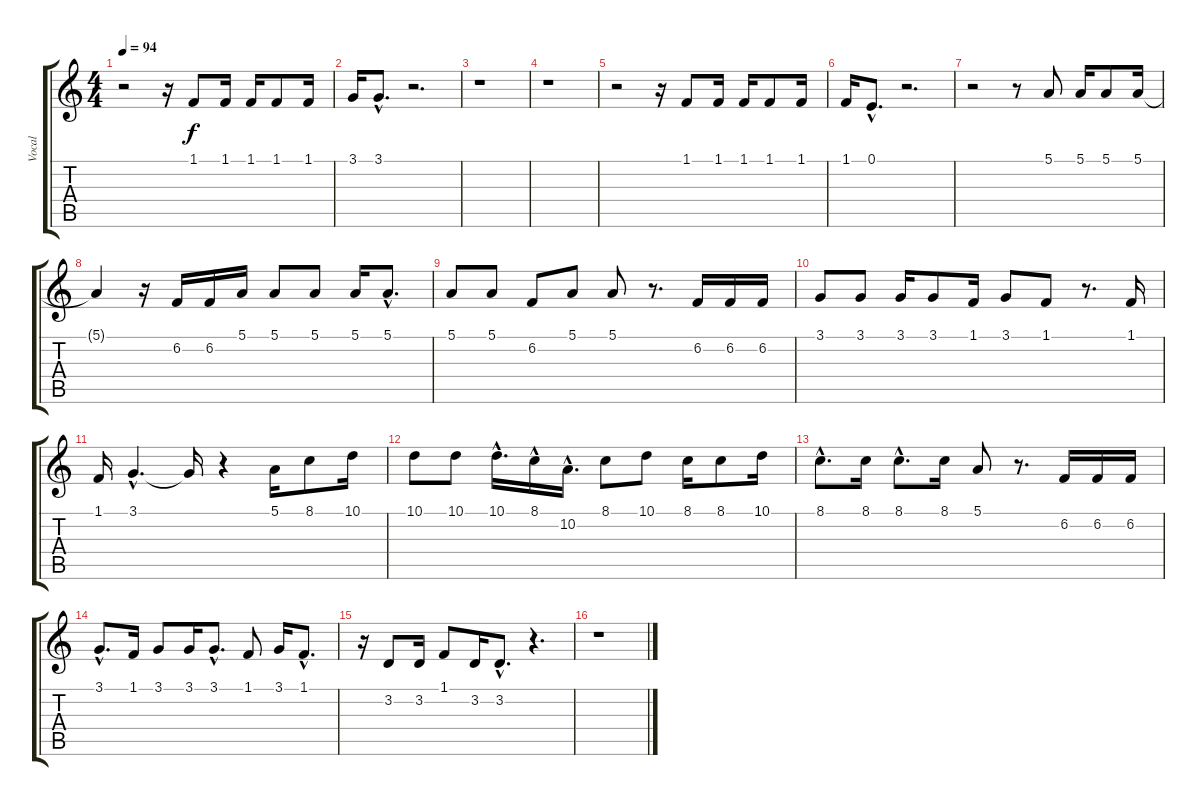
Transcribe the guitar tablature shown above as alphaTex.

\track ("Vocal" "Vocal") {instrument accordion}
\staff {score tabs}
\tuning (E4 B3 G3 D3 A2 E2) {hide}
\ts (4 4)
\tempo 94
\clef g2
\ks c
r.2{dy f} r.16 1.1.8 1.1.16 1.1.16 1.1.8 1.1.16 |
3.1.16 3.1{hac}.8{d} r.2{d} |
r.1 |
r.1 |
r.2 r.16 1.1.8 1.1.16 1.1.16 1.1.8 1.1.16 |
1.1.16 0.1{hac}.8{d} r.2{d} |
r.2 r.8 5.1.8 5.1.16 5.1.8 5.1.16 |
5.1{t}.4 r.16 6.2.16 6.2.16 5.1.16 5.1.8 5.1.8 5.1.16 5.1{hac}.8{d} |
5.1.8 5.1.8 6.2.8 5.1.8 5.1.8 r.8{d} 6.2.16 6.2.16 6.2.16 |
3.1.8 3.1.8 3.1.16 3.1.8 1.1.16 3.1.8 1.1.8 r.8{d} 1.1.16 |
1.1.16 3.1{hac}.4{d} 3.1{t}.16 r.4 5.1.16 8.1.8 10.1.16 |
10.1.8 10.1.8 10.1{hac}.16{d} 8.1{hac}.16 10.2{hac}.16{d} 8.1.8 10.1.8 8.1.16 8.1.8 10.1.16 |
8.1{hac}.8{d} 8.1.16 8.1{hac}.8{d} 8.1.16 5.1.8 r.8{d} 6.2.16 6.2.16 6.2.16 |
3.1{hac}.8{d} 1.1.16 3.1.8 3.1.16 3.1{hac}.8{d} 1.1.8 3.1.16 1.1{hac}.8{d} |
r.16 3.2.8 3.2.16 1.1.8 3.2.16 3.2{hac}.8{d} r.4{d} |
r.1
